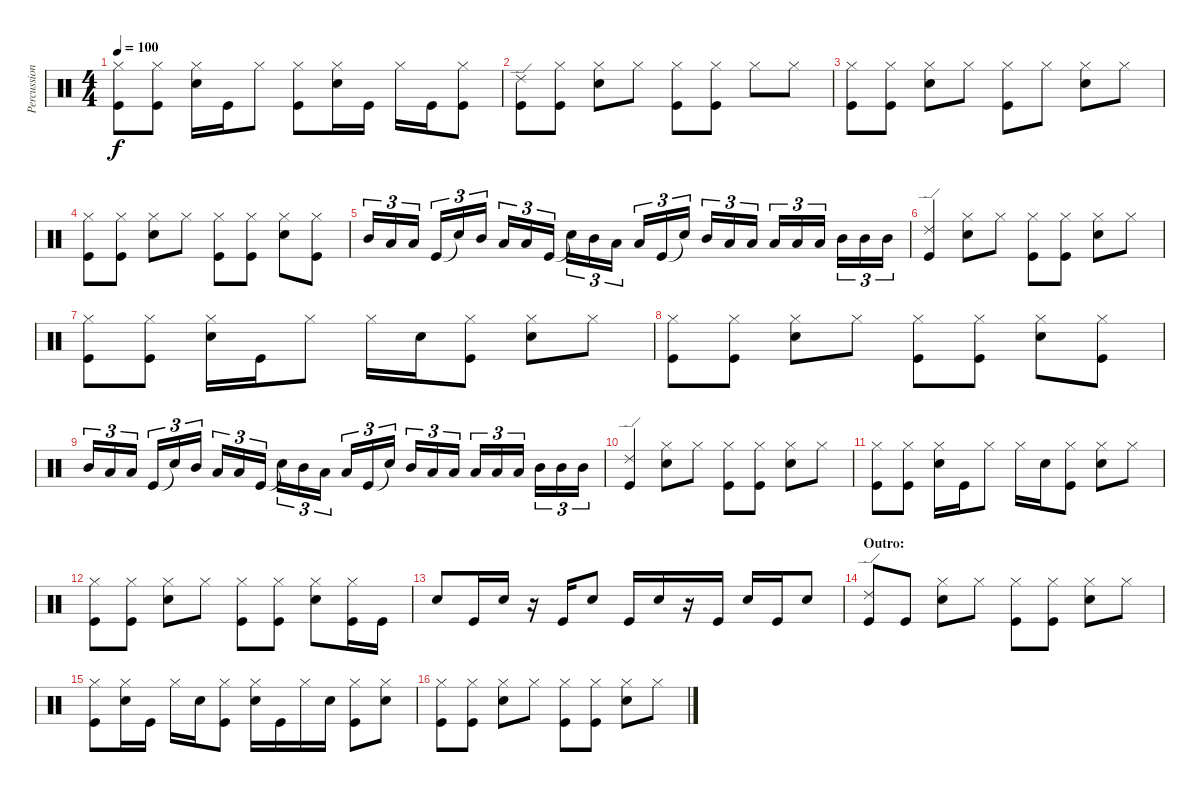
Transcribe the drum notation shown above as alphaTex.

\track ("Percussions" "Percussion") {instrument percussion}
\staff {score}
\articulation defaults
\ts (4 4)
\tempo 100
\clef neutral
\ks c
("Hi-Hat (closed)" "Kick (hit)").8{dy f} ("Hi-Hat (closed)" "Kick (hit)").8 ("Hi-Hat (closed)" "Snare (hit) 2").16 "Kick (hit)".16 "Hi-Hat (closed)".8 ("Hi-Hat (closed)" "Kick (hit)").8 ("Hi-Hat (closed)" "Snare (hit) 2").16 "Kick (hit)".16 "Hi-Hat (closed)".16 "Kick (hit)".16 ("Hi-Hat (closed)" "Kick (hit)").8 |
("Ride (edge) 2" "Kick (hit)").8 ("Hi-Hat (closed)" "Kick (hit)").8 ("Hi-Hat (closed)" "Snare (hit) 2").8 "Hi-Hat (closed)".8 ("Hi-Hat (closed)" "Kick (hit)").8 ("Hi-Hat (closed)" "Kick (hit)").8 "Hi-Hat (closed)".8 "Hi-Hat (closed)".8 |
("Hi-Hat (closed)" "Kick (hit)").8 ("Hi-Hat (closed)" "Kick (hit)").8 ("Hi-Hat (closed)" "Snare (hit) 2").8 "Hi-Hat (closed)".8 ("Hi-Hat (closed)" "Kick (hit)").8 "Hi-Hat (closed)".8 ("Hi-Hat (closed)" "Snare (hit) 2").8 "Hi-Hat (closed)".8 |
("Hi-Hat (closed)" "Kick (hit)").8 ("Hi-Hat (closed)" "Kick (hit)").8 ("Hi-Hat (closed)" "Snare (hit) 2").8 "Hi-Hat (closed)".8 ("Hi-Hat (closed)" "Kick (hit)").8 ("Hi-Hat (closed)" "Kick (hit)").8 ("Hi-Hat (closed)" "Snare (hit) 2").8 ("Hi-Hat (closed)" "Kick (hit)").8 |
"Mid Tom (hit)".16{tu (3 2)} "Low Tom (hit)".16{tu (3 2)} "Low Tom (hit)".16{tu (3 2)} "Kick (hit)".16{tu (3 2)} "Snare (hit)"{t}.16{tu (3 2)} "Mid Tom (hit)".16{tu (3 2)} "Low Tom (hit)".16{tu (3 2)} "Low Tom (hit)".16{tu (3 2)} "Kick (hit)".16{tu (3 2)} "Snare (hit)"{t}.16{tu (3 2)} "Mid Tom (hit)".16{tu (3 2)} "Low Tom (hit)".16{tu (3 2)} "Low Tom (hit)".16{tu (3 2)} "Kick (hit)".16{tu (3 2)} "Snare (hit)"{t}.16{tu (3 2)} "Mid Tom (hit)".16{tu (3 2)} "Low Tom (hit)".16{tu (3 2)} "Low Tom (hit)".16{tu (3 2)} "Low Tom (hit)".16{tu (3 2)} "Low Tom (hit)".16{tu (3 2)} "Low Tom (hit)".16{tu (3 2)} "Mid Tom (hit)".16{tu (3 2)} "Mid Tom (hit)".16{tu (3 2)} "Mid Tom (hit)".16{tu (3 2)} |
("Ride (edge) 2" "Kick (hit)").4 ("Hi-Hat (closed)" "Snare (hit) 2").8 "Hi-Hat (closed)".8 ("Hi-Hat (closed)" "Kick (hit)").8 ("Hi-Hat (closed)" "Kick (hit)").8 ("Hi-Hat (closed)" "Snare (hit) 2").8 "Hi-Hat (closed)".8 |
("Hi-Hat (closed)" "Kick (hit)").8 ("Hi-Hat (closed)" "Kick (hit)").8 ("Hi-Hat (closed)" "Snare (hit) 2").16 "Kick (hit)".16 "Hi-Hat (closed)".8 "Hi-Hat (closed)".16 "Snare (hit) 2".16 ("Hi-Hat (closed)" "Kick (hit)").8 ("Hi-Hat (closed)" "Snare (hit) 2").8 "Hi-Hat (closed)".8 |
("Hi-Hat (closed)" "Kick (hit)").8 ("Hi-Hat (closed)" "Kick (hit)").8 ("Hi-Hat (closed)" "Snare (hit) 2").8 "Hi-Hat (closed)".8 ("Hi-Hat (closed)" "Kick (hit)").8 ("Hi-Hat (closed)" "Kick (hit)").8 ("Hi-Hat (closed)" "Snare (hit) 2").8 ("Hi-Hat (closed)" "Kick (hit)").8 |
"Mid Tom (hit)".16{tu (3 2)} "Low Tom (hit)".16{tu (3 2)} "Low Tom (hit)".16{tu (3 2)} "Kick (hit)".16{tu (3 2)} "Snare (hit)"{t}.16{tu (3 2)} "Mid Tom (hit)".16{tu (3 2)} "Low Tom (hit)".16{tu (3 2)} "Low Tom (hit)".16{tu (3 2)} "Kick (hit)".16{tu (3 2)} "Snare (hit)"{t}.16{tu (3 2)} "Mid Tom (hit)".16{tu (3 2)} "Low Tom (hit)".16{tu (3 2)} "Low Tom (hit)".16{tu (3 2)} "Kick (hit)".16{tu (3 2)} "Snare (hit)"{t}.16{tu (3 2)} "Mid Tom (hit)".16{tu (3 2)} "Low Tom (hit)".16{tu (3 2)} "Low Tom (hit)".16{tu (3 2)} "Low Tom (hit)".16{tu (3 2)} "Low Tom (hit)".16{tu (3 2)} "Low Tom (hit)".16{tu (3 2)} "Mid Tom (hit)".16{tu (3 2)} "Mid Tom (hit)".16{tu (3 2)} "Mid Tom (hit)".16{tu (3 2)} |
("Ride (edge) 2" "Kick (hit)").4 ("Hi-Hat (closed)" "Snare (hit) 2").8 "Hi-Hat (closed)".8 ("Hi-Hat (closed)" "Kick (hit)").8 ("Hi-Hat (closed)" "Kick (hit)").8 ("Hi-Hat (closed)" "Snare (hit) 2").8 "Hi-Hat (closed)".8 |
("Hi-Hat (closed)" "Kick (hit)").8 ("Hi-Hat (closed)" "Kick (hit)").8 ("Hi-Hat (closed)" "Snare (hit) 2").16 "Kick (hit)".16 "Hi-Hat (closed)".8 "Hi-Hat (closed)".16 "Snare (hit) 2".16 ("Hi-Hat (closed)" "Kick (hit)").8 ("Hi-Hat (closed)" "Snare (hit) 2").8 "Hi-Hat (closed)".8 |
("Hi-Hat (closed)" "Kick (hit)").8 ("Hi-Hat (closed)" "Kick (hit)").8 ("Hi-Hat (closed)" "Snare (hit) 2").8 "Hi-Hat (closed)".8 ("Hi-Hat (closed)" "Kick (hit)").8 ("Hi-Hat (closed)" "Kick (hit)").8 ("Hi-Hat (closed)" "Snare (hit) 2").8 ("Hi-Hat (closed)" "Kick (hit)").16 "Kick (hit)".16 |
"Snare (hit) 2".8 "Kick (hit)".16 "Snare (hit) 2".16 r.16 "Kick (hit)".16 "Snare (hit) 2".8 "Kick (hit)".16 "Snare (hit) 2".16 r.16 "Kick (hit)".16 "Snare (hit) 2".16 "Kick (hit)".16 "Snare (hit) 2".8 |
\section ("" "Outro:")
("Ride (edge) 2" "Kick (hit)").8 "Kick (hit)".8 ("Hi-Hat (closed)" "Snare (hit) 2").8 "Hi-Hat (closed)".8 ("Hi-Hat (closed)" "Kick (hit)").8 ("Hi-Hat (closed)" "Kick (hit)").8 ("Hi-Hat (closed)" "Snare (hit) 2").8 "Hi-Hat (closed)".8 |
("Hi-Hat (closed)" "Kick (hit)").8 ("Hi-Hat (closed)" "Snare (hit) 2").16 "Kick (hit)".16 "Hi-Hat (closed)".16 "Snare (hit) 2".16 ("Hi-Hat (closed)" "Kick (hit)").8 ("Hi-Hat (closed)" "Snare (hit) 2").16 "Kick (hit)".16 "Hi-Hat (closed)".16 "Snare (hit) 2".16 ("Hi-Hat (closed)" "Kick (hit)").8 ("Hi-Hat (closed)" "Snare (hit) 2").8 |
("Hi-Hat (closed)" "Kick (hit)").8 ("Hi-Hat (closed)" "Kick (hit)").8 ("Hi-Hat (closed)" "Snare (hit) 2").8 "Hi-Hat (closed)".8 ("Hi-Hat (closed)" "Kick (hit)").8 ("Hi-Hat (closed)" "Kick (hit)").8 ("Hi-Hat (closed)" "Snare (hit) 2").8 "Hi-Hat (closed)".8
